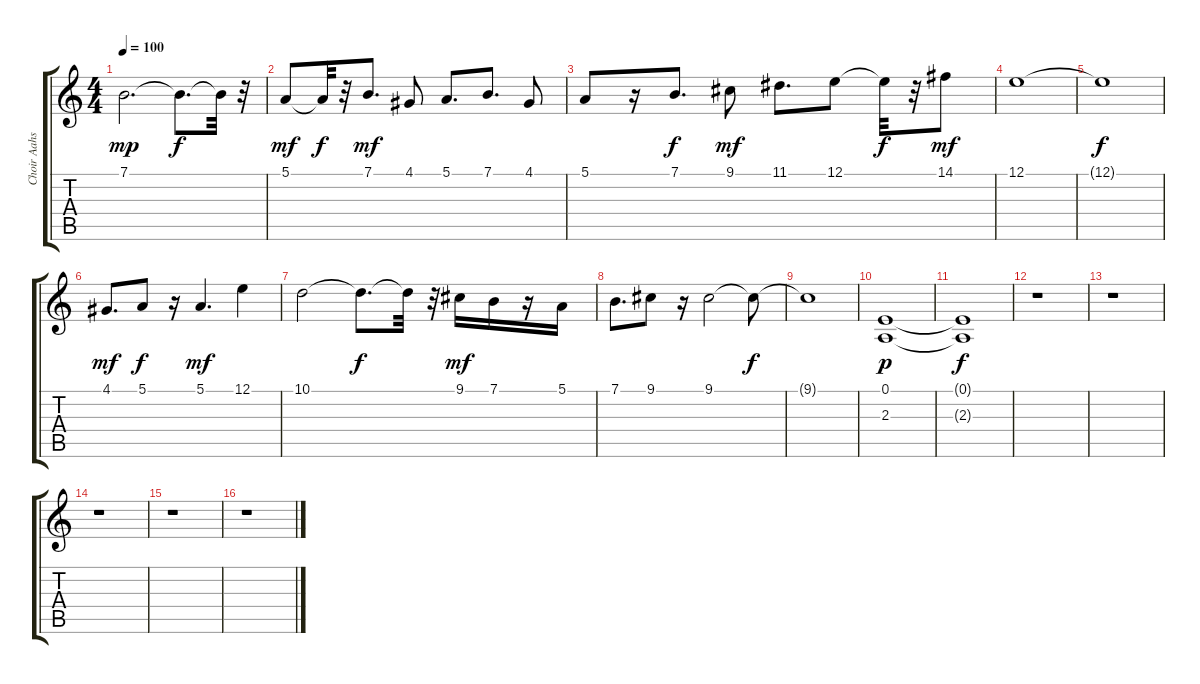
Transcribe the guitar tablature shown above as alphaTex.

\track ("Choir Aahs" "Choir Aahs") {instrument choiraahs}
\staff {score tabs}
\tuning (E4 B3 G3 D3 A2 E2) {hide}
\ts (4 4)
\tempo 100
\clef g2
\ks c
7.1.2{d dy mp} 7.1{t}.8{d dy f} 7.1{t}.32 r.32 |
5.1.8{dy mf} 5.1{t}.32{dy f} r.32 7.1.8{d dy mf} 4.1.8 5.1.8{d} 7.1.8{d} 4.1.8 |
5.1.8 r.16 7.1.8{d dy f} 9.1.8{dy mf} 11.1.8{d} 12.1.8 12.1{t}.32{dy f} r.32 14.1.8{dy mf} |
12.1.1 |
12.1{t}.1{dy f} |
4.1.8{d dy mf} 5.1.8{dy f} r.16 5.1.4{d dy mf} 12.1.4 |
10.1.2 10.1{t}.8{d dy f} 10.1{t}.32 r.32 9.1.16{dy mf} 7.1.16 r.16 5.1.16 |
7.1.8{d} 9.1.8 r.16 9.1.2 9.1{t}.8{dy f} |
9.1{t}.1 |
(0.1 2.3).1{dy p} |
(0.1{t} 2.3{t}).1{dy f} |
r.1 |
r.1 |
r.1 |
r.1 |
r.1
